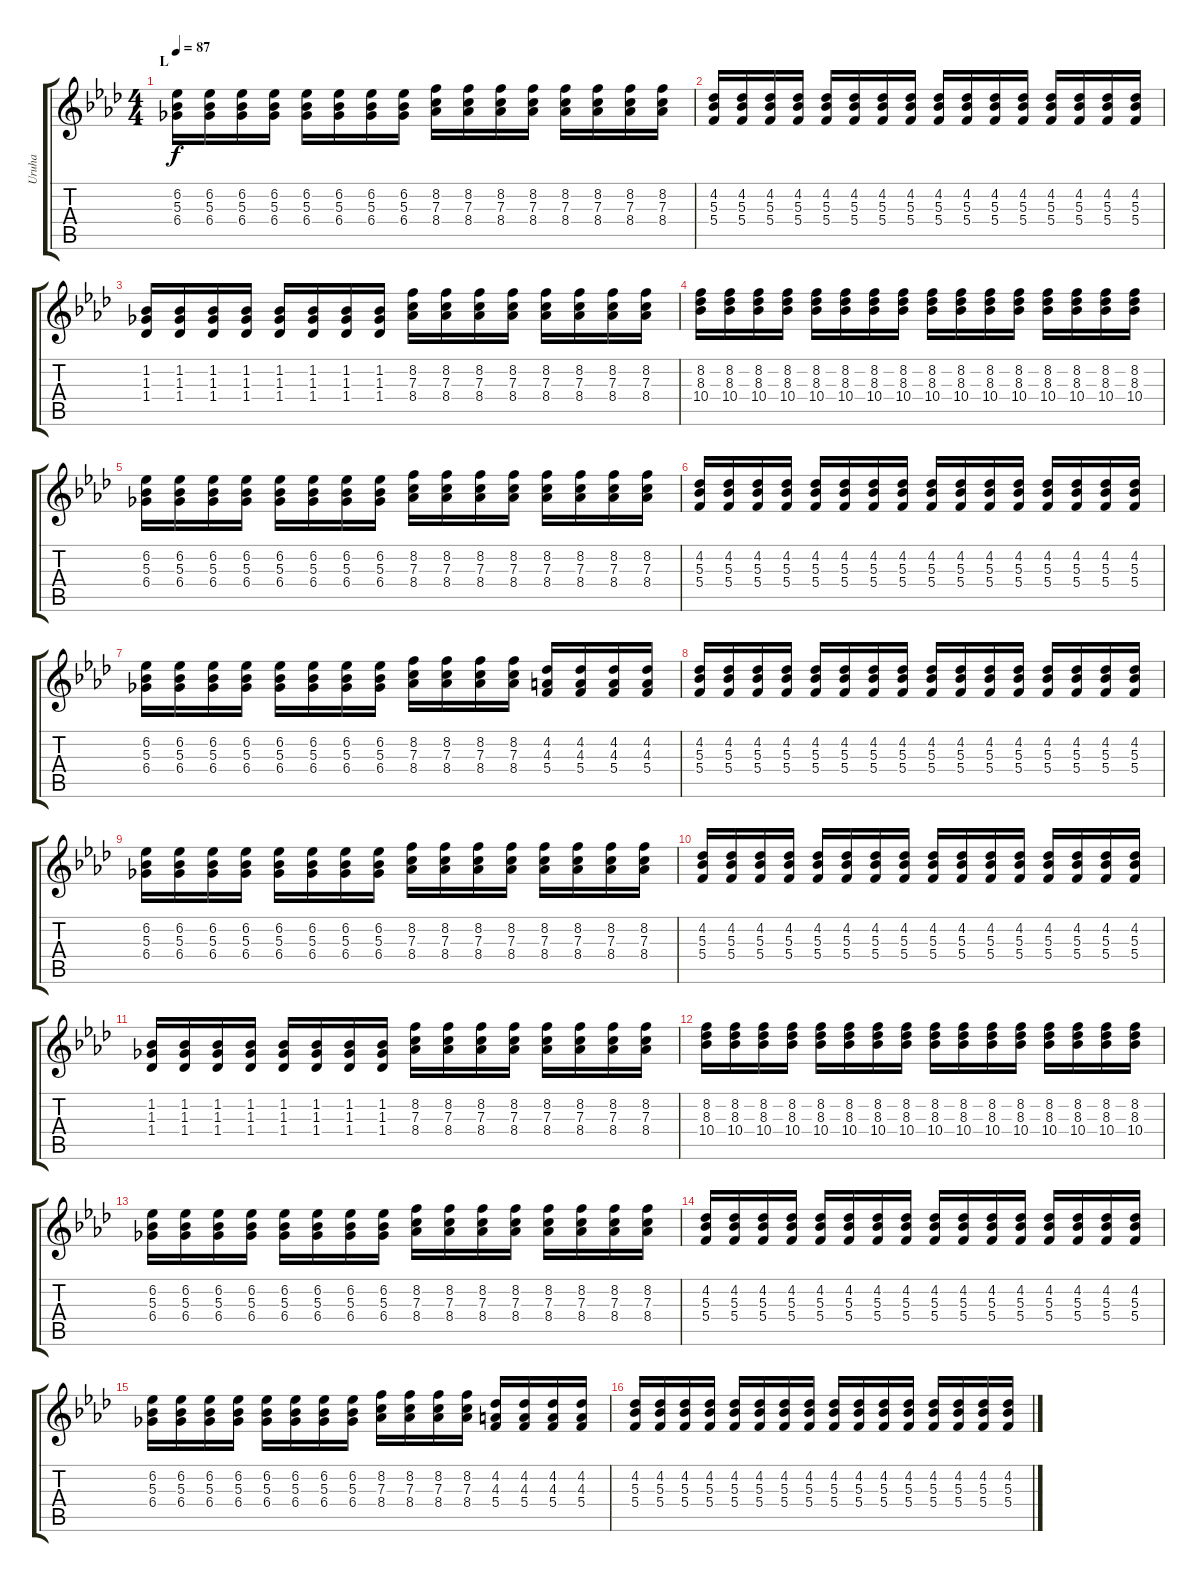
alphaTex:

\track ("Uruha" "Uruha") {instrument overdrivenguitar}
\staff {score tabs}
\tuning (D4 A3 F3 C3 G2 C2) {hide}
\ts (4 4)
\section ("" "L")
\tempo 87
\clef g2
\ks ab
(6.2 5.3 6.4).16{dy f} (6.2 5.3 6.4).16 (6.2 5.3 6.4).16 (6.2 5.3 6.4).16 (6.2 5.3 6.4).16 (6.2 5.3 6.4).16 (6.2 5.3 6.4).16 (6.2 5.3 6.4).16 (8.2 7.3 8.4).16 (8.2 7.3 8.4).16 (8.2 7.3 8.4).16 (8.2 7.3 8.4).16 (8.2 7.3 8.4).16 (8.2 7.3 8.4).16 (8.2 7.3 8.4).16 (8.2 7.3 8.4).16 |
(4.2 5.3 5.4).16 (4.2 5.3 5.4).16 (4.2 5.3 5.4).16 (4.2 5.3 5.4).16 (4.2 5.3 5.4).16 (4.2 5.3 5.4).16 (4.2 5.3 5.4).16 (4.2 5.3 5.4).16 (4.2 5.3 5.4).16 (4.2 5.3 5.4).16 (4.2 5.3 5.4).16 (4.2 5.3 5.4).16 (4.2 5.3 5.4).16 (4.2 5.3 5.4).16 (4.2 5.3 5.4).16 (4.2 5.3 5.4).16 |
(1.2 1.3 1.4).16 (1.2 1.3 1.4).16 (1.2 1.3 1.4).16 (1.2 1.3 1.4).16 (1.2 1.3 1.4).16 (1.2 1.3 1.4).16 (1.2 1.3 1.4).16 (1.2 1.3 1.4).16 (8.2 7.3 8.4).16 (8.2 7.3 8.4).16 (8.2 7.3 8.4).16 (8.2 7.3 8.4).16 (8.2 7.3 8.4).16 (8.2 7.3 8.4).16 (8.2 7.3 8.4).16 (8.2 7.3 8.4).16 |
(8.2 8.3 10.4).16 (8.2 8.3 10.4).16 (8.2 8.3 10.4).16 (8.2 8.3 10.4).16 (8.2 8.3 10.4).16 (8.2 8.3 10.4).16 (8.2 8.3 10.4).16 (8.2 8.3 10.4).16 (8.2 8.3 10.4).16 (8.2 8.3 10.4).16 (8.2 8.3 10.4).16 (8.2 8.3 10.4).16 (8.2 8.3 10.4).16 (8.2 8.3 10.4).16 (8.2 8.3 10.4).16 (8.2 8.3 10.4).16 |
(6.2 5.3 6.4).16 (6.2 5.3 6.4).16 (6.2 5.3 6.4).16 (6.2 5.3 6.4).16 (6.2 5.3 6.4).16 (6.2 5.3 6.4).16 (6.2 5.3 6.4).16 (6.2 5.3 6.4).16 (8.2 7.3 8.4).16 (8.2 7.3 8.4).16 (8.2 7.3 8.4).16 (8.2 7.3 8.4).16 (8.2 7.3 8.4).16 (8.2 7.3 8.4).16 (8.2 7.3 8.4).16 (8.2 7.3 8.4).16 |
(4.2 5.3 5.4).16 (4.2 5.3 5.4).16 (4.2 5.3 5.4).16 (4.2 5.3 5.4).16 (4.2 5.3 5.4).16 (4.2 5.3 5.4).16 (4.2 5.3 5.4).16 (4.2 5.3 5.4).16 (4.2 5.3 5.4).16 (4.2 5.3 5.4).16 (4.2 5.3 5.4).16 (4.2 5.3 5.4).16 (4.2 5.3 5.4).16 (4.2 5.3 5.4).16 (4.2 5.3 5.4).16 (4.2 5.3 5.4).16 |
(6.2 5.3 6.4).16 (6.2 5.3 6.4).16 (6.2 5.3 6.4).16 (6.2 5.3 6.4).16 (6.2 5.3 6.4).16 (6.2 5.3 6.4).16 (6.2 5.3 6.4).16 (6.2 5.3 6.4).16 (8.2 7.3 8.4).16 (8.2 7.3 8.4).16 (8.2 7.3 8.4).16 (8.2 7.3 8.4).16 (4.2 4.3 5.4).16 (4.2 4.3 5.4).16 (4.2 4.3 5.4).16 (4.2 4.3 5.4).16 |
(4.2 5.3 5.4).16 (4.2 5.3 5.4).16 (4.2 5.3 5.4).16 (4.2 5.3 5.4).16 (4.2 5.3 5.4).16 (4.2 5.3 5.4).16 (4.2 5.3 5.4).16 (4.2 5.3 5.4).16 (4.2 5.3 5.4).16 (4.2 5.3 5.4).16 (4.2 5.3 5.4).16 (4.2 5.3 5.4).16 (4.2 5.3 5.4).16 (4.2 5.3 5.4).16 (4.2 5.3 5.4).16 (4.2 5.3 5.4).16 |
(6.2 5.3 6.4).16 (6.2 5.3 6.4).16 (6.2 5.3 6.4).16 (6.2 5.3 6.4).16 (6.2 5.3 6.4).16 (6.2 5.3 6.4).16 (6.2 5.3 6.4).16 (6.2 5.3 6.4).16 (8.2 7.3 8.4).16 (8.2 7.3 8.4).16 (8.2 7.3 8.4).16 (8.2 7.3 8.4).16 (8.2 7.3 8.4).16 (8.2 7.3 8.4).16 (8.2 7.3 8.4).16 (8.2 7.3 8.4).16 |
(4.2 5.3 5.4).16 (4.2 5.3 5.4).16 (4.2 5.3 5.4).16 (4.2 5.3 5.4).16 (4.2 5.3 5.4).16 (4.2 5.3 5.4).16 (4.2 5.3 5.4).16 (4.2 5.3 5.4).16 (4.2 5.3 5.4).16 (4.2 5.3 5.4).16 (4.2 5.3 5.4).16 (4.2 5.3 5.4).16 (4.2 5.3 5.4).16 (4.2 5.3 5.4).16 (4.2 5.3 5.4).16 (4.2 5.3 5.4).16 |
(1.2 1.3 1.4).16 (1.2 1.3 1.4).16 (1.2 1.3 1.4).16 (1.2 1.3 1.4).16 (1.2 1.3 1.4).16 (1.2 1.3 1.4).16 (1.2 1.3 1.4).16 (1.2 1.3 1.4).16 (8.2 7.3 8.4).16 (8.2 7.3 8.4).16 (8.2 7.3 8.4).16 (8.2 7.3 8.4).16 (8.2 7.3 8.4).16 (8.2 7.3 8.4).16 (8.2 7.3 8.4).16 (8.2 7.3 8.4).16 |
(8.2 8.3 10.4).16 (8.2 8.3 10.4).16 (8.2 8.3 10.4).16 (8.2 8.3 10.4).16 (8.2 8.3 10.4).16 (8.2 8.3 10.4).16 (8.2 8.3 10.4).16 (8.2 8.3 10.4).16 (8.2 8.3 10.4).16 (8.2 8.3 10.4).16 (8.2 8.3 10.4).16 (8.2 8.3 10.4).16 (8.2 8.3 10.4).16 (8.2 8.3 10.4).16 (8.2 8.3 10.4).16 (8.2 8.3 10.4).16 |
(6.2 5.3 6.4).16 (6.2 5.3 6.4).16 (6.2 5.3 6.4).16 (6.2 5.3 6.4).16 (6.2 5.3 6.4).16 (6.2 5.3 6.4).16 (6.2 5.3 6.4).16 (6.2 5.3 6.4).16 (8.2 7.3 8.4).16 (8.2 7.3 8.4).16 (8.2 7.3 8.4).16 (8.2 7.3 8.4).16 (8.2 7.3 8.4).16 (8.2 7.3 8.4).16 (8.2 7.3 8.4).16 (8.2 7.3 8.4).16 |
(4.2 5.3 5.4).16 (4.2 5.3 5.4).16 (4.2 5.3 5.4).16 (4.2 5.3 5.4).16 (4.2 5.3 5.4).16 (4.2 5.3 5.4).16 (4.2 5.3 5.4).16 (4.2 5.3 5.4).16 (4.2 5.3 5.4).16 (4.2 5.3 5.4).16 (4.2 5.3 5.4).16 (4.2 5.3 5.4).16 (4.2 5.3 5.4).16 (4.2 5.3 5.4).16 (4.2 5.3 5.4).16 (4.2 5.3 5.4).16 |
(6.2 5.3 6.4).16 (6.2 5.3 6.4).16 (6.2 5.3 6.4).16 (6.2 5.3 6.4).16 (6.2 5.3 6.4).16 (6.2 5.3 6.4).16 (6.2 5.3 6.4).16 (6.2 5.3 6.4).16 (8.2 7.3 8.4).16 (8.2 7.3 8.4).16 (8.2 7.3 8.4).16 (8.2 7.3 8.4).16 (4.2 4.3 5.4).16 (4.2 4.3 5.4).16 (4.2 4.3 5.4).16 (4.2 4.3 5.4).16 |
(4.2 5.3 5.4).16 (4.2 5.3 5.4).16 (4.2 5.3 5.4).16 (4.2 5.3 5.4).16 (4.2 5.3 5.4).16 (4.2 5.3 5.4).16 (4.2 5.3 5.4).16 (4.2 5.3 5.4).16 (4.2 5.3 5.4).16 (4.2 5.3 5.4).16 (4.2 5.3 5.4).16 (4.2 5.3 5.4).16 (4.2 5.3 5.4).16 (4.2 5.3 5.4).16 (4.2 5.3 5.4).16 (4.2 5.3 5.4).16
